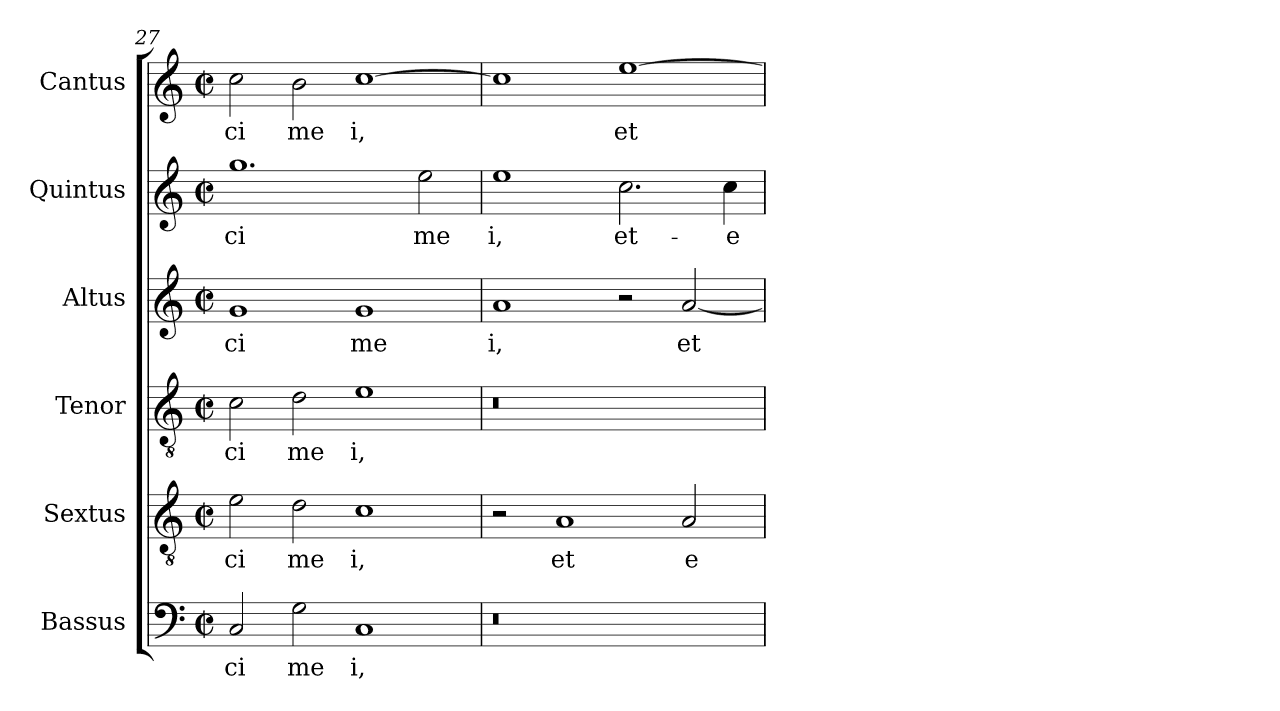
**kern	**text	**kern	**text	**kern	**text	**kern	**text	**kern	**text	**kern	**text
*part6	*part6	*part5	*part5	*part4	*part4	*part3	*part3	*part2	*part2	*part1	*part1
*staff6	*staff6	*staff5	*staff5	*staff4	*staff4	*staff3	*staff3	*staff2	*staff2	*staff1	*staff1
*I"Bassus	*	*I"Sextus	*	*I"Tenor	*	*I"Altus	*	*I"Quintus	*	*I"Cantus	*
*clefF4	*	*clefGv2	*	*clefGv2	*	*clefG2	*	*clefG2	*	*clefG2	*
*M2/2	*	*M2/2	*	*M2/2	*	*M2/2	*	*M2/2	*	*M2/2	*
*met(c|)	*	*met(c|)	*	*met(c|)	*	*met(c|)	*	*met(c|)	*	*met(c|)	*
=27	=27	=27	=27	=27	=27	=27	=27	=27	=27	=27	=27
!	!LO:LY:b:cj	!	!LO:LY:b:cj	!	!LO:LY:b:cj	!	!LO:LY:b:cj	!	!LO:LY:b:cj	!	!LO:LY:b:cj
2C/	ci	2e\	ci	2c\	ci	1g	ci	1.gg	ci	2cc\	ci
!	!LO:LY:b:cj	!	!LO:LY:b:cj	!	!LO:LY:b:cj	!	!	!	!	!	!LO:LY:b:cj
2G\	me	2d\	me	2d\	me	.	.	.	.	2b\	me
!	!LO:LY:b:cj	!	!LO:LY:b:cj	!	!LO:LY:b:cj	!	!LO:LY:b:cj	!	!	!	!LO:LY:b:rj
1C	i,	1c	i,	1e	i,	1g	me	.	.	[<1cc	i,
!	!	!	!	!	!	!	!	!	!LO:LY:b:cj	!	!
.	.	.	.	.	.	.	.	2ee\	me	.	.
!!LO:LB:g=z
=28	=28	=28	=28	=28	=28	=28	=28	=28	=28	=28	=28
!	!	!	!	!	!	!	!LO:LY:b:cj	!	!LO:LY:b:cj	!	!
0r	.	2r	.	0r	.	1a	i,	1ee	i,	1cc]	.
!	!	!	!LO:LY:b:cj	!	!	!	!	!	!	!	!
.	.	1A	et	.	.	.	.	.	.	.	.
!	!	!	!	!	!	!	!	!	!LO:LY:b:cj	!	!LO:LY:b:cj
.	.	.	.	.	.	2r	.	2.cc\	et-	[>1ee	et
!	!	!	!LO:LY:b:cj	!	!	!	!LO:LY:b:cj	!	!	!	!
.	.	2A/	e	.	.	[<2a/	et	.	.	.	.
!	!	!	!	!	!	!	!	!	!LO:LY:b:cj	!	!
.	.	.	.	.	.	.	.	4cc\	-e-	.	.
=	=	=	=	=	=	=	=	=	=	=	=
*-	*-	*-	*-	*-	*-	*-	*-	*-	*-	*-	*-
